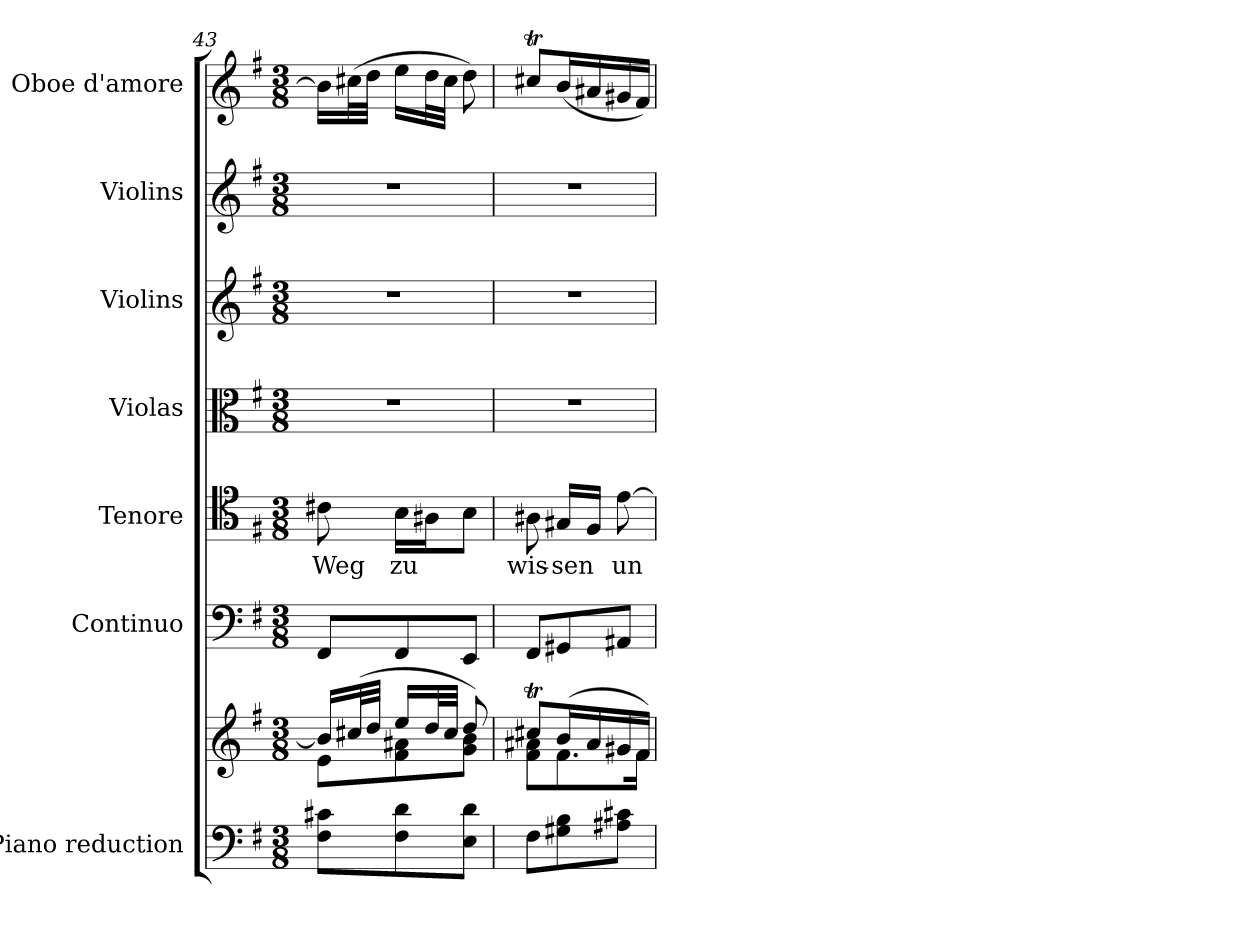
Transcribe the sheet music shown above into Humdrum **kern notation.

**kern	**kern	**kern	**kern	**text	**kern	**kern	**kern	**kern
*part7	*part7	*part6	*part5	*part5	*part4	*part3	*part2	*part1
*staff8	*staff7	*staff6	*staff5	*staff5	*staff4	*staff3	*staff2	*staff1
*I"Piano reduction	*	*I"Continuo	*I"Tenore	*	*I"Violas	*I"Violins	*I"Violins	*I"Oboe d'amore
*I'Pno	*	*	*	*	*	*	*	*I'Ob
*clefF4	*clefG2	*clefF4	*clefC4	*	*clefC3	*clefG2	*clefG2	*clefG2
*k[f#]	*k[f#]	*k[f#]	*k[f#]	*	*k[f#]	*k[f#]	*k[f#]	*k[f#]
*M3/8	*M3/8	*M3/8	*M3/8	*	*M3/8	*M3/8	*M3/8	*M3/8
=43	=43	=43	=43	=43	=43	=43	=43	=43
*	*^	*	*	*	*	*	*	*
!	!	!	!	!	!LO:LY:b	!	!	!	!
8F#\ 8c#X\L	16b/LL]	8e\L	8FF#/L	8c#X\	Weg	4.r	4.r	4.r	16b\LL]
.	(>32cc#X/L	.	.	.	.	.	.	.	(>32cc#X\L
.	32dd/JJJ	.	.	.	.	.	.	.	32dd\JJJ
!	!	!	!	!	!LO:LY:b	!	!	!	!
8F#\ 8d\	16ee/LL	8f#\ 8a#X\	8FF#/	16B\LL	zu	.	.	.	16ee\LL
.	32dd/L	.	.	16A#X\J	.	.	.	.	32dd\L
.	32cc#/JJJ	.	.	.	.	.	.	.	32cc#\JJJ
8E\ 8d\J	8dd/)	8g\ 8b\J	8EE/J	8B\J	.	.	.	.	8dd\)
=44	=44	=44	=44	=44	=44	=44	=44	=44	=44
!	!	!	!	!	!LO:LY:b	!	!	!	!
8F#\L	8cc#Xt/L	8f#\ 8a#X\L	8FF#/L	8A#X\	wis-	4.r	4.r	4.r	8cc#Xt/L
!	!	!	!	!	!LO:LY:b	!	!	!	!
8G#X\ 8B\	(>16b/L	8.f#\	8GG#X/	16G#X/LL	-sen	.	.	.	(<16b/L
.	16a#/	.	.	16F#/JJ	.	.	.	.	16a#X/
!	!	!	!	!	!LO:LY:b	!	!	!	!
8A#X\ 8c#X\J	16g#X/	.	8AA#X/J	[8e\	un-	.	.	.	16g#X/
.	16f#/JJ)	16f#\Jk	.	.	.	.	.	.	16f#/JJ)
*	*v	*v	*	*	*	*	*	*	*
=	=	=	=	=	=	=	=	=
*-	*-	*-	*-	*-	*-	*-	*-	*-
